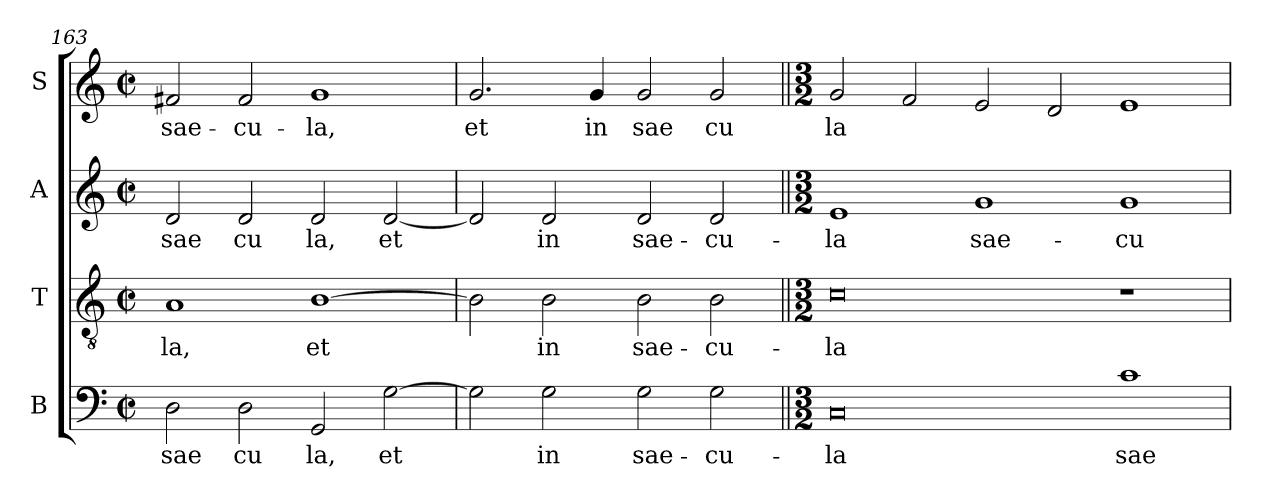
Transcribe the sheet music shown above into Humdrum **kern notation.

**kern	**text	**kern	**text	**kern	**text	**kern	**text
*part4	*part4	*part3	*part3	*part2	*part2	*part1	*part1
*staff4	*staff4	*staff3	*staff3	*staff2	*staff2	*staff1	*staff1
*I"B	*	*I"T	*	*I"A	*	*I"S	*
*I'B	*	*I'T	*	*I'A	*	*I'S	*
*clefF4	*	*clefGv2	*	*clefG2	*	*clefG2	*
*k[]	*	*k[]	*	*k[]	*	*k[]	*
*C:	*	*C:	*	*C:	*	*C:	*
*M2/2	*	*M2/2	*	*M2/2	*	*M2/2	*
*met(c|)	*	*met(c|)	*	*met(c|)	*	*met(c|)	*
=163	=163	=163	=163	=163	=163	=163	=163
!	!LO:LY:b:cj	!	!LO:LY:b:cj	!	!LO:LY:b:cj	!	!LO:LY:b:cj
2D\	sae	1A	la,	2d/	sae	2f#X/	sae-
!	!LO:LY:b:cj	!	!	!	!LO:LY:b:cj	!	!LO:LY:b:cj
2D\	cu	.	.	2d/	cu	2f#/	-cu-
!	!LO:LY:b:cj	!	!LO:LY:b:cj	!	!LO:LY:b:cj	!	!LO:LY:b:cj
2GG/	la,	[<1B	et	2d/	la,	1g	-la,
!	!LO:LY:b:cj	!	!	!	!LO:LY:b:cj	!	!
[<2G\	et	.	.	[<2d/	et	.	.
!!LO:LB:g=z
=164	=164	=164	=164	=164	=164	=164	=164
!	!LO:LY:b:cj	!	!LO:LY:b:cj	!	!LO:LY:b:cj	!	!LO:LY:b:cj
2G\]	.	2B\]	.	2d/]	.	2.g/	et
!	!LO:LY:b:cj	!	!LO:LY:b:cj	!	!LO:LY:b:cj	!	!
2G\	in	2B\	in	2d/	in	.	.
!	!	!	!	!	!	!	!LO:LY:b:cj
.	.	.	.	.	.	4g/	in
!	!LO:LY:b:cj	!	!LO:LY:b:cj	!	!LO:LY:b:cj	!	!LO:LY:b:cj
2G\	sae-	2B\	sae-	2d/	sae-	2g/	sae
!	!LO:LY:b:cj	!	!LO:LY:b:cj	!	!LO:LY:b:cj	!	!LO:LY:b:cj
2G\	-cu-	2B\	-cu-	2d/	-cu-	2g/	cu
=165||	=165||	=165||	=165||	=165||	=165||	=165||	=165||
*M3/2	*	*M3/2	*	*M3/2	*	*M3/2	*
!	!LO:LY:b:cj	!	!LO:LY:b:cj	!	!LO:LY:b:cj	!	!LO:LY:b:cj
0C	-la	0c	-la	1e	-la	2g/	la
!	!	!	!	!	!	!	!LO:LY:b:cj
.	.	.	.	.	.	2f/	.
!	!	!	!	!	!LO:LY:b:cj	!	!LO:LY:b:cj
.	.	.	.	1g	sae-	2e/	.
!	!	!	!	!	!	!	!LO:LY:b:cj
.	.	.	.	.	.	2d/	.
!	!LO:LY:b:cj	!	!	!	!LO:LY:b:cj	!	!LO:LY:b:cj
1c	sae-	1r	.	1g	-cu-	1e	.
=	=	=	=	=	=	=	=
*-	*-	*-	*-	*-	*-	*-	*-
